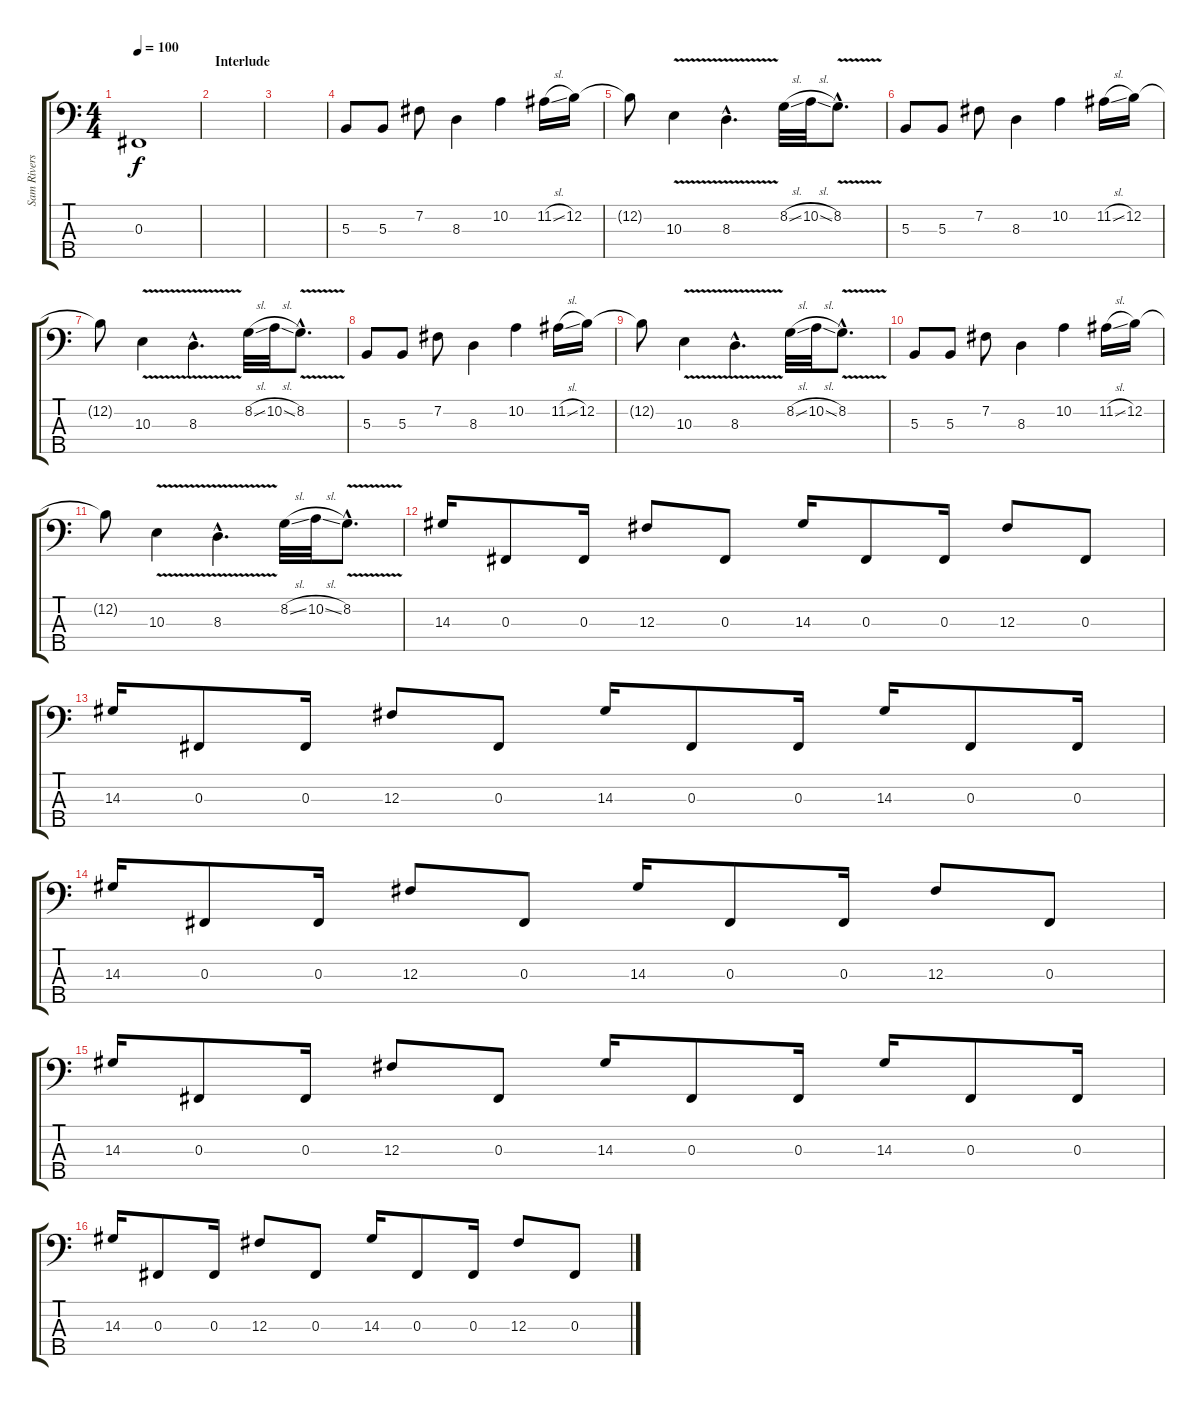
\track ("Sam Rivers - Bass" "Sam Rivers") {instrument electricbassfinger}
\staff {score tabs}
\tuning (E2 B1 Gb1 Db1 Bb0) {hide}
\ts (4 4)
\tempo 100
\clef f4
\ks c
0.3.1{dy f} |
\section ("" "Interlude")
|
|
5.3.8 5.3.8 7.2.8 8.3.4 10.2.4 11.2{sl}.16 12.2.16 |
12.2{t}.8 10.3{v}.4 8.3{v hac}.4{d} 8.2{sl}.32 10.2{sl}.32 8.2{v hac}.8{d} |
5.3.8 5.3.8 7.2.8 8.3.4 10.2.4 11.2{sl}.16 12.2.16 |
12.2{t}.8 10.3{v}.4 8.3{v hac}.4{d} 8.2{sl}.32 10.2{sl}.32 8.2{v hac}.8{d} |
5.3.8 5.3.8 7.2.8 8.3.4 10.2.4 11.2{sl}.16 12.2.16 |
12.2{t}.8 10.3{v}.4 8.3{v hac}.4{d} 8.2{sl}.32 10.2{sl}.32 8.2{v hac}.8{d} |
5.3.8 5.3.8 7.2.8 8.3.4 10.2.4 11.2{sl}.16 12.2.16 |
12.2{t}.8 10.3{v}.4 8.3{v hac}.4{d} 8.2{sl}.32 10.2{sl}.32 8.2{v hac}.8{d} |
14.3.16 0.3.8 0.3.16 12.3.8 0.3.8 14.3.16 0.3.8 0.3.16 12.3.8 0.3.8 |
14.3.16 0.3.8 0.3.16 12.3.8 0.3.8 14.3.16 0.3.8 0.3.16 14.3.16 0.3.8 0.3.16 |
14.3.16 0.3.8 0.3.16 12.3.8 0.3.8 14.3.16 0.3.8 0.3.16 12.3.8 0.3.8 |
14.3.16 0.3.8 0.3.16 12.3.8 0.3.8 14.3.16 0.3.8 0.3.16 14.3.16 0.3.8 0.3.16 |
14.3.16 0.3.8 0.3.16 12.3.8 0.3.8 14.3.16 0.3.8 0.3.16 12.3.8 0.3.8
